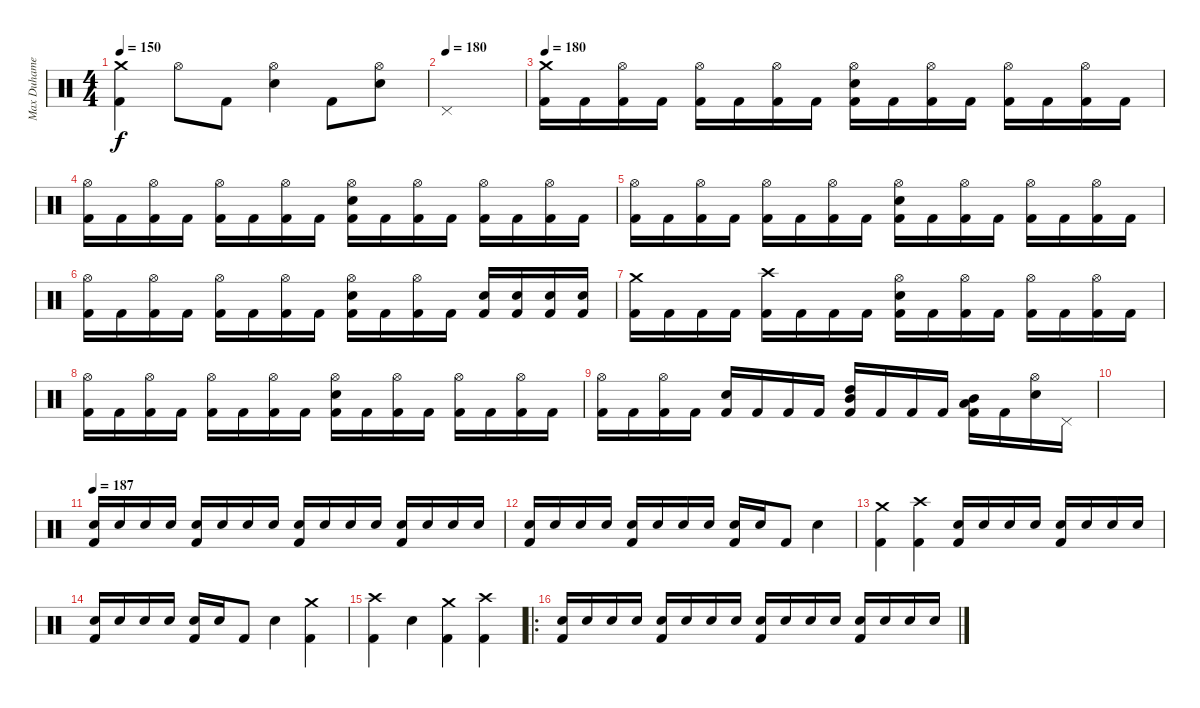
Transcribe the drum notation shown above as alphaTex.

\track ("Max Duhamel" "Max Duhame") {instrument percussion}
\staff {score}
\articulation defaults
\ts (4 4)
\tempo 150
\clef neutral
\ks c
("Crash medium (hit)" "Kick (hit) 2").4{dy f} "Hi-Hat (open)".8 "Kick (hit) 2".8 ("Hi-Hat (open)" "Electric Snare (hit)").4 "Kick (hit) 2".8 ("Hi-Hat (open)" "Electric Snare (hit)").8 |
\tempo (180)
"Pedal Hi-Hat (hit)".1 |
\tempo 172
\tempo 180
("Crash medium (hit)" "Kick (hit) 2").16 "Kick (hit) 2".16 ("Hi-Hat (open)" "Kick (hit) 2").16 "Kick (hit) 2".16 ("Hi-Hat (open)" "Kick (hit) 2").16 "Kick (hit) 2".16 ("Hi-Hat (open)" "Kick (hit) 2").16 "Kick (hit) 2".16 ("Hi-Hat (open)" "Electric Snare (hit)" "Kick (hit) 2").16 "Kick (hit) 2".16 ("Hi-Hat (open)" "Kick (hit) 2").16 "Kick (hit) 2".16 ("Hi-Hat (open)" "Kick (hit) 2").16 "Kick (hit) 2".16 ("Hi-Hat (open)" "Kick (hit) 2").16 "Kick (hit) 2".16 |
("Hi-Hat (open)" "Kick (hit) 2").16 "Kick (hit) 2".16 ("Hi-Hat (open)" "Kick (hit) 2").16 "Kick (hit) 2".16 ("Hi-Hat (open)" "Kick (hit) 2").16 "Kick (hit) 2".16 ("Hi-Hat (open)" "Kick (hit) 2").16 "Kick (hit) 2".16 ("Hi-Hat (open)" "Electric Snare (hit)" "Kick (hit) 2").16 "Kick (hit) 2".16 ("Hi-Hat (open)" "Kick (hit) 2").16 "Kick (hit) 2".16 ("Hi-Hat (open)" "Kick (hit) 2").16 "Kick (hit) 2".16 ("Hi-Hat (open)" "Kick (hit) 2").16 "Kick (hit) 2".16 |
("Hi-Hat (open)" "Kick (hit) 2").16 "Kick (hit) 2".16 ("Hi-Hat (open)" "Kick (hit) 2").16 "Kick (hit) 2".16 ("Hi-Hat (open)" "Kick (hit) 2").16 "Kick (hit) 2".16 ("Hi-Hat (open)" "Kick (hit) 2").16 "Kick (hit) 2".16 ("Hi-Hat (open)" "Electric Snare (hit)" "Kick (hit) 2").16 "Kick (hit) 2".16 ("Hi-Hat (open)" "Kick (hit) 2").16 "Kick (hit) 2".16 ("Hi-Hat (open)" "Kick (hit) 2").16 "Kick (hit) 2".16 ("Hi-Hat (open)" "Kick (hit) 2").16 "Kick (hit) 2".16 |
("Hi-Hat (open)" "Kick (hit) 2").16 "Kick (hit) 2".16 ("Hi-Hat (open)" "Kick (hit) 2").16 "Kick (hit) 2".16 ("Hi-Hat (open)" "Kick (hit) 2").16 "Kick (hit) 2".16 ("Hi-Hat (open)" "Kick (hit) 2").16 "Kick (hit) 2".16 ("Hi-Hat (open)" "Electric Snare (hit)" "Kick (hit) 2").16 "Kick (hit) 2".16 ("Hi-Hat (open)" "Kick (hit) 2").16 "Kick (hit) 2".16 ("Electric Snare (hit)" "Kick (hit) 2").16 ("Electric Snare (hit)" "Kick (hit) 2").16 ("Electric Snare (hit)" "Kick (hit) 2").16 ("Electric Snare (hit)" "Kick (hit) 2").16 |
("Crash medium (hit)" "Kick (hit) 2").16 "Kick (hit) 2".16 "Kick (hit) 2".16 "Kick (hit) 2".16 ("Crash high (hit)" "Kick (hit) 2").16 "Kick (hit) 2".16 "Kick (hit) 2".16 "Kick (hit) 2".16 ("Hi-Hat (open)" "Electric Snare (hit)" "Kick (hit) 2").16 "Kick (hit) 2".16 ("Hi-Hat (open)" "Kick (hit) 2").16 "Kick (hit) 2".16 ("Hi-Hat (open)" "Kick (hit) 2").16 "Kick (hit) 2".16 ("Hi-Hat (open)" "Kick (hit) 2").16 "Kick (hit) 2".16 |
("Hi-Hat (open)" "Kick (hit) 2").16 "Kick (hit) 2".16 ("Hi-Hat (open)" "Kick (hit) 2").16 "Kick (hit) 2".16 ("Hi-Hat (open)" "Kick (hit) 2").16 "Kick (hit) 2".16 ("Hi-Hat (open)" "Kick (hit) 2").16 "Kick (hit) 2".16 ("Hi-Hat (open)" "Electric Snare (hit)" "Kick (hit) 2").16 "Kick (hit) 2".16 ("Hi-Hat (open)" "Kick (hit) 2").16 "Kick (hit) 2".16 ("Hi-Hat (open)" "Kick (hit) 2").16 "Kick (hit) 2".16 ("Hi-Hat (open)" "Kick (hit) 2").16 "Kick (hit) 2".16 |
("Hi-Hat (open)" "Kick (hit) 2").16 "Kick (hit) 2".16 ("Hi-Hat (open)" "Kick (hit) 2").16 "Kick (hit) 2".16 ("Electric Snare (hit)" "Kick (hit) 2").16 "Kick (hit) 2".16 "Kick (hit) 2".16 "Kick (hit) 2".16 ("High Tom (hit)" "Mid Tom (hit)" "Kick (hit) 2").16 "Kick (hit) 2".16 "Kick (hit) 2".16 "Kick (hit) 2".16 ("Mid Tom (hit)" "Low Tom (hit)" "Kick (hit) 2").16 "Kick (hit) 2".16 ("Hi-Hat (open)" "Electric Snare (hit)").16 "Pedal Hi-Hat (hit)".16 |
|
\tempo 187
("Electric Snare (hit)" "Kick (hit) 2").16 "Electric Snare (hit)".16 "Electric Snare (hit)".16 "Electric Snare (hit)".16 ("Electric Snare (hit)" "Kick (hit) 2").16 "Electric Snare (hit)".16 "Electric Snare (hit)".16 "Electric Snare (hit)".16 ("Electric Snare (hit)" "Kick (hit) 2").16 "Electric Snare (hit)".16 "Electric Snare (hit)".16 "Electric Snare (hit)".16 ("Electric Snare (hit)" "Kick (hit) 2").16 "Electric Snare (hit)".16 "Electric Snare (hit)".16 "Electric Snare (hit)".16 |
("Electric Snare (hit)" "Kick (hit) 2").16 "Electric Snare (hit)".16 "Electric Snare (hit)".16 "Electric Snare (hit)".16 ("Electric Snare (hit)" "Kick (hit) 2").16 "Electric Snare (hit)".16 "Electric Snare (hit)".16 "Electric Snare (hit)".16 ("Electric Snare (hit)" "Kick (hit) 2").16 "Electric Snare (hit)".16 "Kick (hit) 2".8 "Electric Snare (hit)".4 |
("Crash medium (hit)" "Kick (hit) 2").4 ("Crash high (hit)" "Kick (hit) 2").4 ("Electric Snare (hit)" "Kick (hit) 2").16 "Electric Snare (hit)".16 "Electric Snare (hit)".16 "Electric Snare (hit)".16 ("Electric Snare (hit)" "Kick (hit) 2").16 "Electric Snare (hit)".16 "Electric Snare (hit)".16 "Electric Snare (hit)".16 |
("Electric Snare (hit)" "Kick (hit) 2").16 "Electric Snare (hit)".16 "Electric Snare (hit)".16 "Electric Snare (hit)".16 ("Electric Snare (hit)" "Kick (hit) 2").16 "Electric Snare (hit)".16 "Kick (hit) 2".8 "Electric Snare (hit)".4 ("Crash medium (hit)" "Kick (hit) 2").4 |
("Crash high (hit)" "Kick (hit) 2").4 "Electric Snare (hit)".4 ("Crash medium (hit)" "Kick (hit) 2").4 ("Crash high (hit)" "Kick (hit) 2").4 |
\ro
("Electric Snare (hit)" "Kick (hit) 2").16 "Electric Snare (hit)".16 "Electric Snare (hit)".16 "Electric Snare (hit)".16 ("Electric Snare (hit)" "Kick (hit) 2").16 "Electric Snare (hit)".16 "Electric Snare (hit)".16 "Electric Snare (hit)".16 ("Electric Snare (hit)" "Kick (hit) 2").16 "Electric Snare (hit)".16 "Electric Snare (hit)".16 "Electric Snare (hit)".16 ("Electric Snare (hit)" "Kick (hit) 2").16 "Electric Snare (hit)".16 "Electric Snare (hit)".16 "Electric Snare (hit)".16
